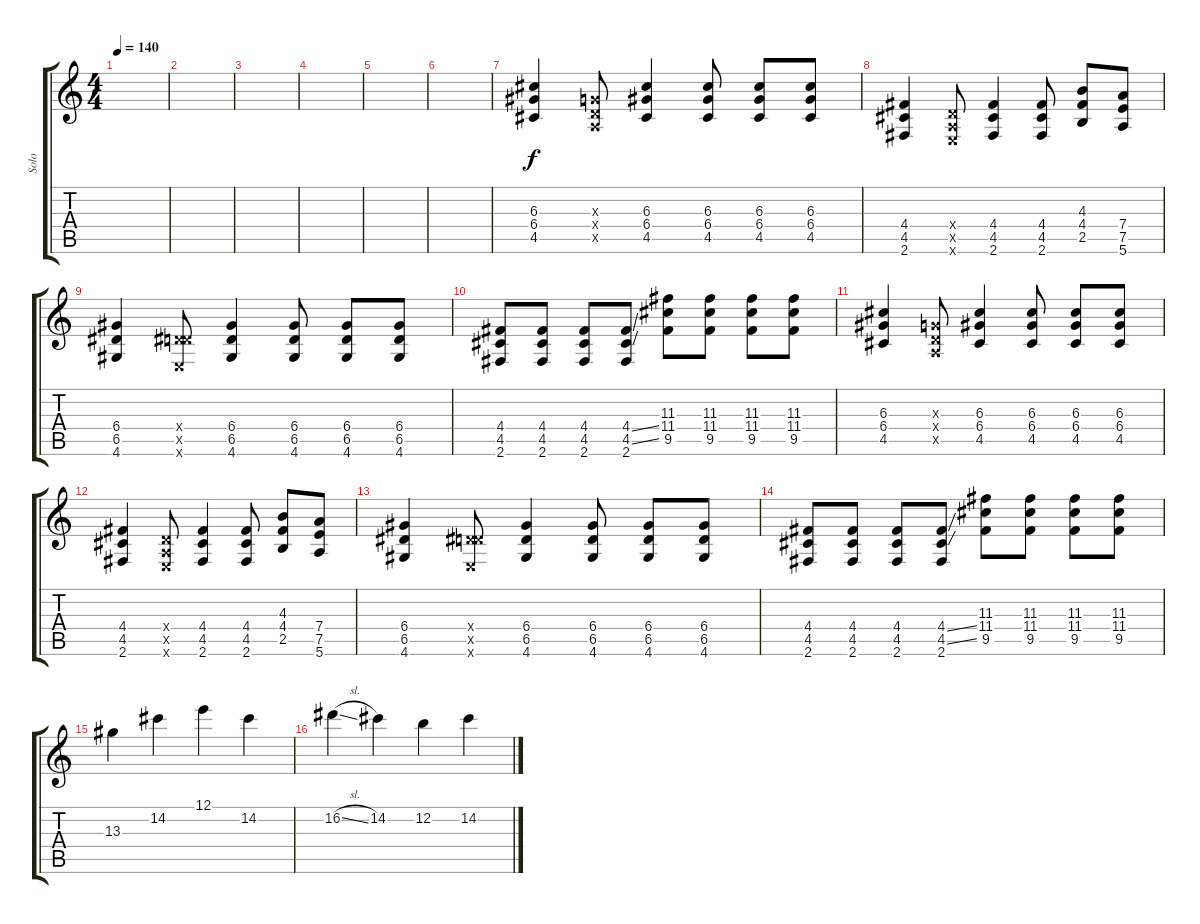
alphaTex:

\track ("Solo" "Solo") {instrument overdrivenguitar}
\staff {score tabs}
\tuning (E4 B3 G3 D3 A2 E2) {hide}
\ts (4 4)
\tempo 140
\clef g2
\ks c
|
|
|
|
|
|
(6.3 6.4 4.5).4 (0.3{x} 0.4{x} 0.5{x}).8 (6.3 6.4 4.5).4 (6.3 6.4 4.5).8 (6.3 6.4 4.5).8 (6.3 6.4 4.5).8 |
(4.4 4.5 2.6).4 (0.4{x} 0.5{x} 0.6{x}).8 (4.4 4.5 2.6).4 (4.4 4.5 2.6).8 (4.3 4.4 2.5).8 (7.4 7.5 5.6).8 |
(6.4 6.5 4.6).4 (0.4{x} 6.5{x} 0.6{x}).8 (6.4 6.5 4.6).4 (6.4 6.5 4.6).8 (6.4 6.5 4.6).8 (6.4 6.5 4.6).8 |
(4.4 4.5 2.6).8 (4.4 4.5 2.6).8 (4.4 4.5 2.6).8 (4.4{ss} 4.5{ss} 2.6).8 (11.3 11.4 9.5).8 (11.3 11.4 9.5).8 (11.3 11.4 9.5).8 (11.3 11.4 9.5).8 |
(6.3 6.4 4.5).4 (0.3{x} 0.4{x} 0.5{x}).8 (6.3 6.4 4.5).4 (6.3 6.4 4.5).8 (6.3 6.4 4.5).8 (6.3 6.4 4.5).8 |
(4.4 4.5 2.6).4 (0.4{x} 0.5{x} 0.6{x}).8 (4.4 4.5 2.6).4 (4.4 4.5 2.6).8 (4.3 4.4 2.5).8 (7.4 7.5 5.6).8 |
(6.4 6.5 4.6).4 (0.4{x} 6.5{x} 0.6{x}).8 (6.4 6.5 4.6).4 (6.4 6.5 4.6).8 (6.4 6.5 4.6).8 (6.4 6.5 4.6).8 |
(4.4 4.5 2.6).8 (4.4 4.5 2.6).8 (4.4 4.5 2.6).8 (4.4{ss} 4.5{ss} 2.6).8 (11.3 11.4 9.5).8 (11.3 11.4 9.5).8 (11.3 11.4 9.5).8 (11.3 11.4 9.5).8 |
13.3.4 14.2.4 12.1.4 14.2.4 |
16.2{sl}.4 14.2.4 12.2.4 14.2.4
